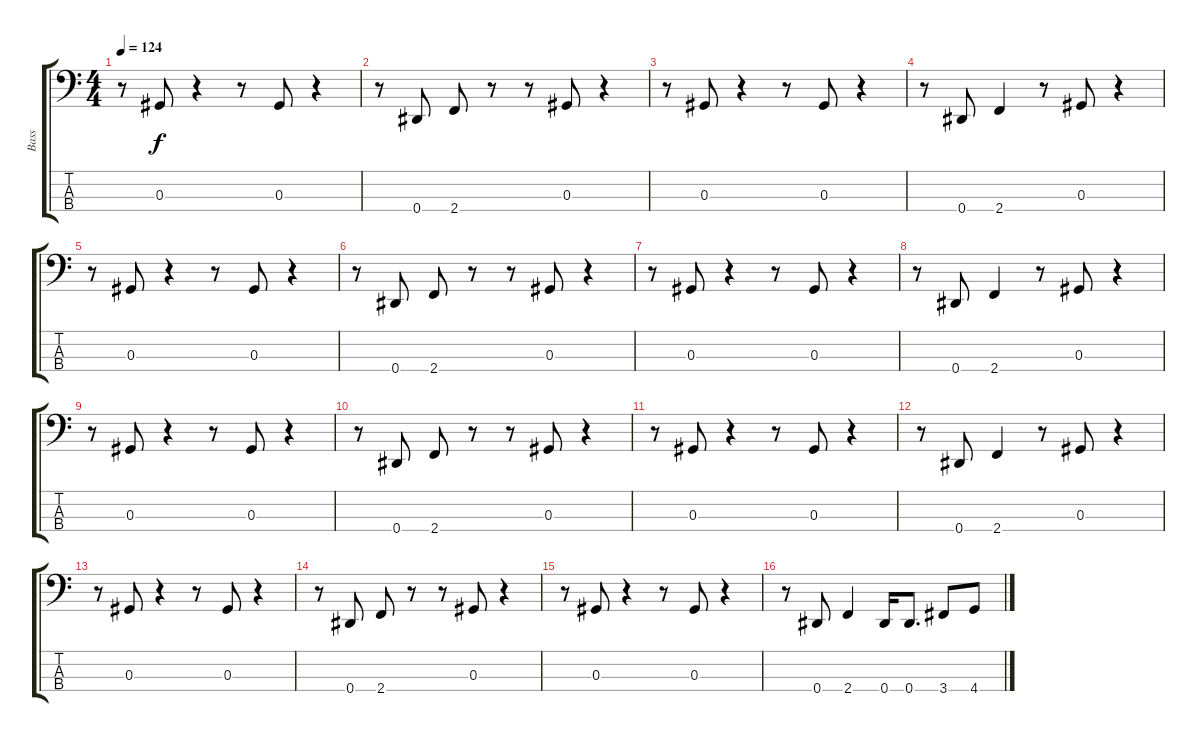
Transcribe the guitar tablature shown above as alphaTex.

\track ("Bass" "Bass") {instrument electricbassfinger}
\staff {score tabs}
\tuning (Gb2 Db2 Ab1 Eb1) {hide}
\ts (4 4)
\tempo 124
\clef f4
\ks c
r.8{dy f instrument electricbassfinger} 0.3.8 r.4 r.8 0.3.8 r.4 |
r.8 0.4.8 2.4.8 r.8 r.8 0.3.8 r.4 |
r.8 0.3.8 r.4 r.8 0.3.8 r.4 |
r.8 0.4.8 2.4.4 r.8 0.3.8 r.4 |
r.8 0.3.8 r.4 r.8 0.3.8 r.4 |
r.8 0.4.8 2.4.8 r.8 r.8 0.3.8 r.4 |
r.8 0.3.8 r.4 r.8 0.3.8 r.4 |
r.8 0.4.8 2.4.4 r.8 0.3.8 r.4 |
r.8 0.3.8 r.4 r.8 0.3.8 r.4 |
r.8 0.4.8 2.4.8 r.8 r.8 0.3.8 r.4 |
r.8 0.3.8 r.4 r.8 0.3.8 r.4 |
r.8 0.4.8 2.4.4 r.8 0.3.8 r.4 |
r.8 0.3.8 r.4 r.8 0.3.8 r.4 |
r.8 0.4.8 2.4.8 r.8 r.8 0.3.8 r.4 |
r.8 0.3.8 r.4 r.8 0.3.8 r.4 |
r.8 0.4.8 2.4.4 0.4.16 0.4.8{d} 3.4.8 4.4.8
